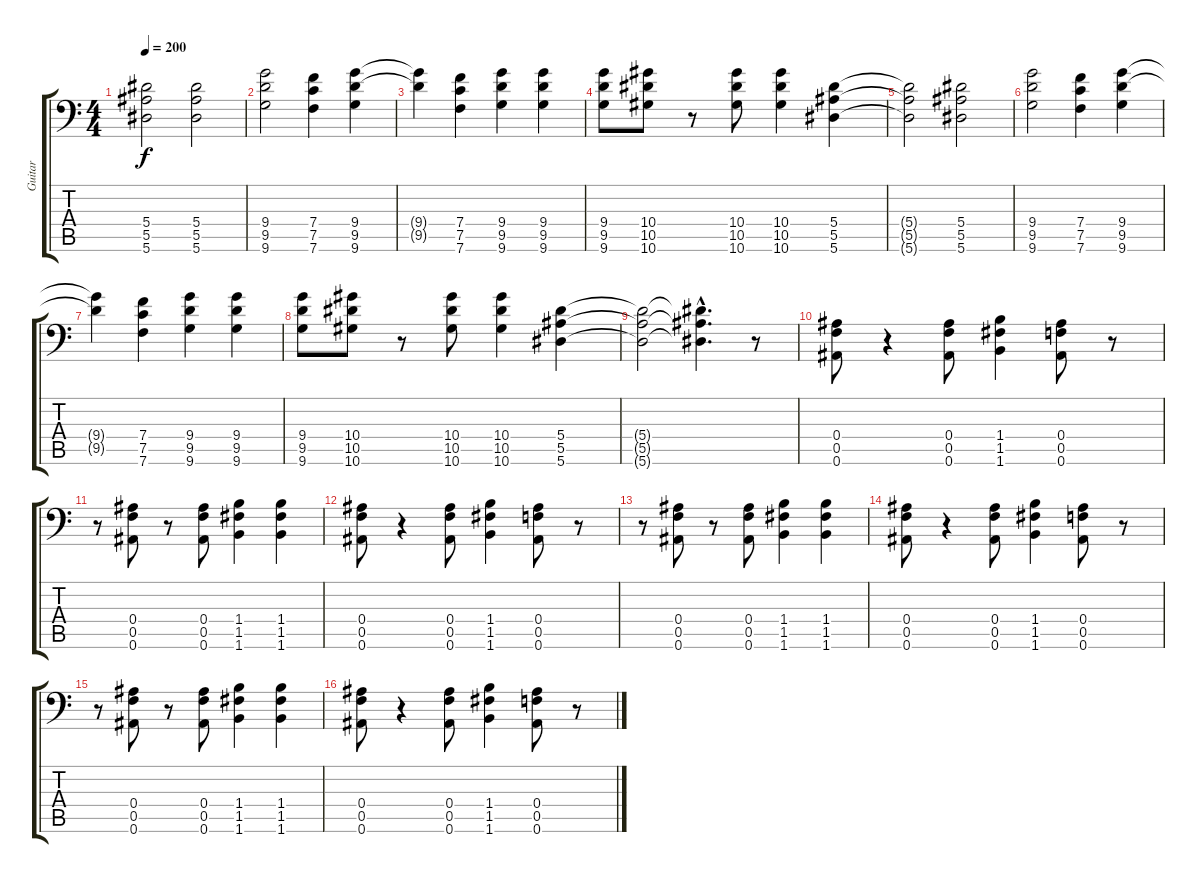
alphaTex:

\track ("Guitar" "Guitar") {instrument distortionguitar}
\staff {score tabs}
\tuning (C4 G3 Eb3 Bb2 F2 Bb1) {hide}
\ts (4 4)
\tempo 200
\clef f4
\ks c
(5.4{t} 5.5{t} 5.6{t}).2{dy f} (5.4 5.5 5.6).2 |
(9.4 9.5 9.6).2 (7.4 7.5 7.6).4 (9.4 9.5 9.6).4 |
(9.4{t} 9.5{t}).4 (7.4 7.5 7.6).4 (9.4 9.5 9.6).4 (9.4 9.5 9.6).4 |
(9.4 9.5 9.6).8 (10.4 10.5 10.6).8 r.8 (10.4 10.5 10.6).8 (10.4 10.5 10.6).4 (5.4 5.5 5.6).4 |
(5.4{t} 5.5{t} 5.6{t}).2 (5.4 5.5 5.6).2 |
(9.4 9.5 9.6).2 (7.4 7.5 7.6).4 (9.4 9.5 9.6).4 |
(9.4{t} 9.5{t}).4 (7.4 7.5 7.6).4 (9.4 9.5 9.6).4 (9.4 9.5 9.6).4 |
(9.4 9.5 9.6).8 (10.4 10.5 10.6).8 r.8 (10.4 10.5 10.6).8 (10.4 10.5 10.6).4 (5.4 5.5 5.6).4 |
(5.4{t} 5.5{t} 5.6{t}).2 (5.4{hac t} 5.5{hac t} 5.6{hac t}).4{d} r.8 |
(0.4 0.5 0.6).8 r.4 (0.4 0.5 0.6).8 (1.4 1.5 1.6).4 (0.4 0.5 0.6).8 r.8 |
r.8 (0.4 0.5 0.6).8 r.8 (0.4 0.5 0.6).8 (1.4 1.5 1.6).4 (1.4 1.5 1.6).4 |
(0.4 0.5 0.6).8 r.4 (0.4 0.5 0.6).8 (1.4 1.5 1.6).4 (0.4 0.5 0.6).8 r.8 |
r.8 (0.4 0.5 0.6).8 r.8 (0.4 0.5 0.6).8 (1.4 1.5 1.6).4 (1.4 1.5 1.6).4 |
(0.4 0.5 0.6).8 r.4 (0.4 0.5 0.6).8 (1.4 1.5 1.6).4 (0.4 0.5 0.6).8 r.8 |
r.8 (0.4 0.5 0.6).8 r.8 (0.4 0.5 0.6).8 (1.4 1.5 1.6).4 (1.4 1.5 1.6).4 |
(0.4 0.5 0.6).8 r.4 (0.4 0.5 0.6).8 (1.4 1.5 1.6).4 (0.4 0.5 0.6).8 r.8
